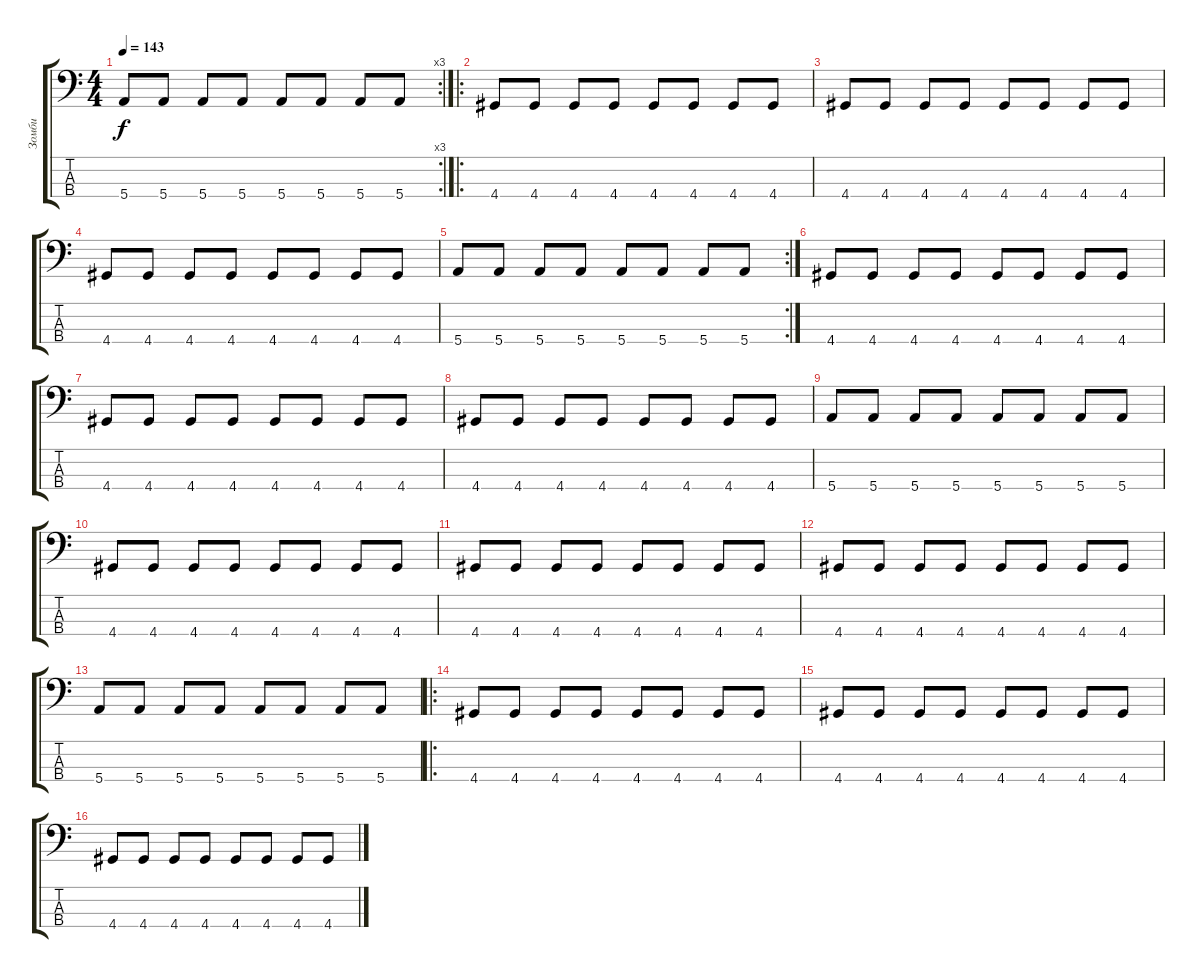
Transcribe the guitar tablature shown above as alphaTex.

\track ("Зомби" "Зомби") {instrument electricbassfinger}
\staff {score tabs}
\tuning (G2 D2 A1 E1) {hide}
\rc 3
\ts (4 4)
\tempo 143
\clef f4
\ks c
5.4.8{dy f} 5.4.8 5.4.8 5.4.8 5.4.8 5.4.8 5.4.8 5.4.8 |
\ro
4.4.8 4.4.8 4.4.8 4.4.8 4.4.8 4.4.8 4.4.8 4.4.8 |
4.4.8 4.4.8 4.4.8 4.4.8 4.4.8 4.4.8 4.4.8 4.4.8 |
4.4.8 4.4.8 4.4.8 4.4.8 4.4.8 4.4.8 4.4.8 4.4.8 |
\rc 2
5.4.8 5.4.8 5.4.8 5.4.8 5.4.8 5.4.8 5.4.8 5.4.8 |
4.4.8 4.4.8 4.4.8 4.4.8 4.4.8 4.4.8 4.4.8 4.4.8 |
4.4.8 4.4.8 4.4.8 4.4.8 4.4.8 4.4.8 4.4.8 4.4.8 |
4.4.8 4.4.8 4.4.8 4.4.8 4.4.8 4.4.8 4.4.8 4.4.8 |
5.4.8 5.4.8 5.4.8 5.4.8 5.4.8 5.4.8 5.4.8 5.4.8 |
4.4.8 4.4.8 4.4.8 4.4.8 4.4.8 4.4.8 4.4.8 4.4.8 |
4.4.8 4.4.8 4.4.8 4.4.8 4.4.8 4.4.8 4.4.8 4.4.8 |
4.4.8 4.4.8 4.4.8 4.4.8 4.4.8 4.4.8 4.4.8 4.4.8 |
5.4.8 5.4.8 5.4.8 5.4.8 5.4.8 5.4.8 5.4.8 5.4.8 |
\ro
4.4.8 4.4.8 4.4.8 4.4.8 4.4.8 4.4.8 4.4.8 4.4.8 |
4.4.8 4.4.8 4.4.8 4.4.8 4.4.8 4.4.8 4.4.8 4.4.8 |
4.4.8 4.4.8 4.4.8 4.4.8 4.4.8 4.4.8 4.4.8 4.4.8
